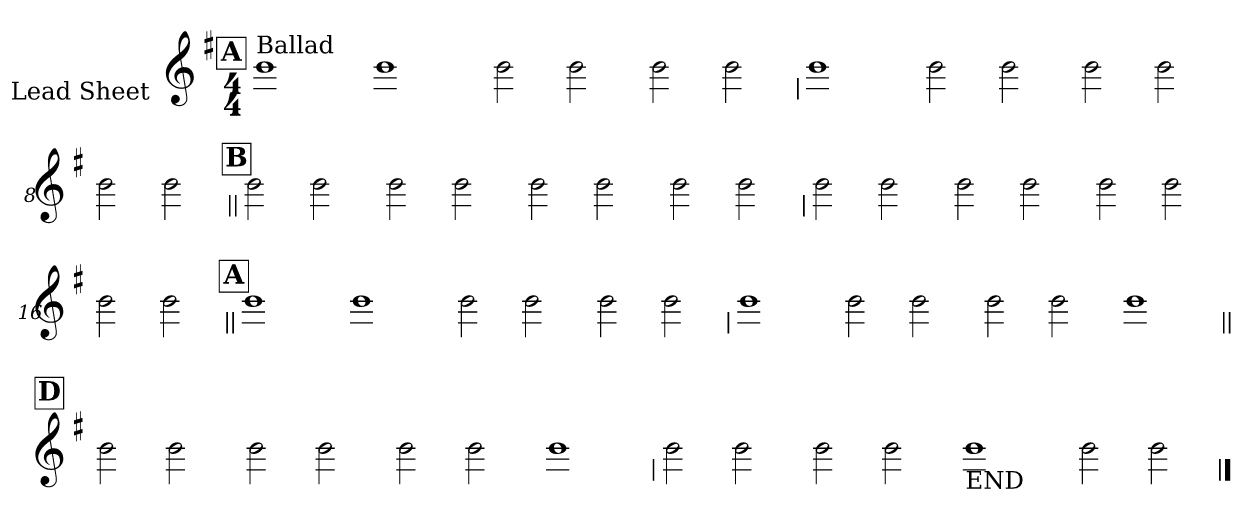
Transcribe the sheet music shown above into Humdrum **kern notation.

**kern
*part1
*staff1
*I"Lead Sheet
*stria0
*clefG2
*k[f#]
*G:
*M4/4
!!LO:REH:place=s1:a:t=A
=1||
!LO:TX:a:t=Ballad
1b
=2-
1b
=3-
2b
2b
=4-
2b
2b
!!LO:LB:g=z
=5
1b
=6-
2b
2b
=7-
2b
2b
=8-
2b
2b
!!LO:LB:g=z
!!LO:REH:place=s1:a:t=B
=9||
2b
2b
=10-
2b
2b
=11-
2b
2b
=12-
2b
2b
!!LO:LB:g=z
=13
2b
2b
=14-
2b
2b
=15-
2b
2b
=16-
2b
2b
!!LO:LB:g=z
!!LO:REH:place=s1:a:t=A
=17||
1b
=18-
1b
=19-
2b
2b
=20-
2b
2b
!!LO:LB:g=z
=21
1b
=22-
2b
2b
=23-
2b
2b
=24-
1b
!!LO:LB:g=z
!!LO:REH:place=s1:a:t=D
=25||
2b
2b
=26-
2b
2b
=27-
2b
2b
=28-
1b
!!LO:LB:g=z
=29
2b
2b
=30-
2b
2b
=31-
!LO:TX:b:t=END
1b
=32-
2b
2b
==
*-
